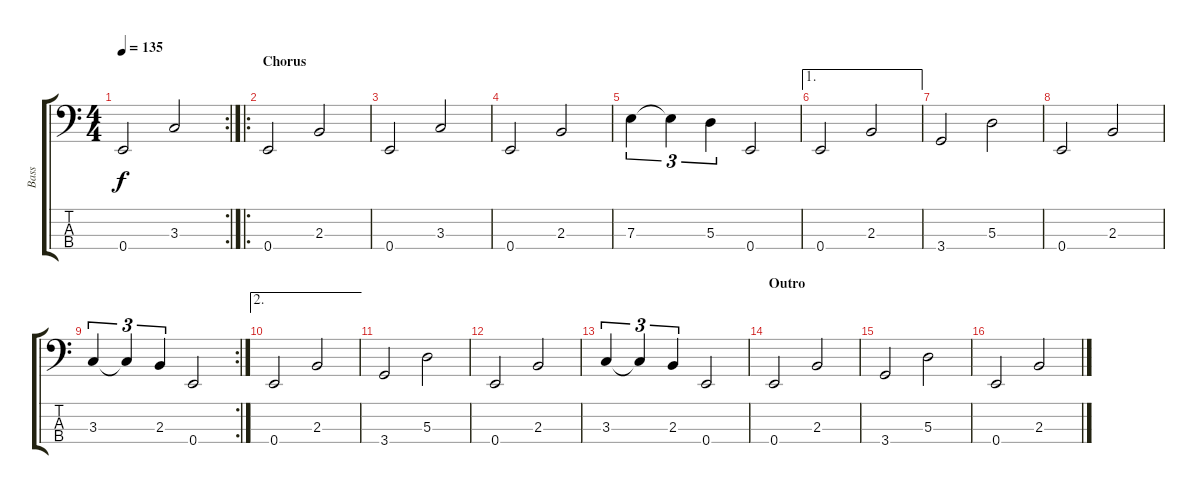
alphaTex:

\track ("Bass" "Bass") {instrument acousticguitarnylon}
\staff {score tabs}
\tuning (G2 D2 A1 E1) {hide}
\rc 2
\ts (4 4)
\tempo 135
\clef f4
\ks c
0.4.2{dy f} 3.3.2 |
\ro
\section ("" "Chorus")
0.4.2 2.3.2 |
0.4.2 3.3.2 |
0.4.2 2.3.2 |
7.3.4{tu (3 2)} 7.3{t}.4{tu (3 2)} 5.3.4{tu (3 2)} 0.4.2 |
\ae 1
0.4.2 2.3.2 |
3.4.2 5.3.2 |
0.4.2 2.3.2 |
\rc 2
3.3.4{tu (3 2)} 3.3{t}.4{tu (3 2)} 2.3.4{tu (3 2)} 0.4.2 |
\ae 2
0.4.2 2.3.2 |
3.4.2 5.3.2 |
0.4.2 2.3.2 |
3.3.4{tu (3 2)} 3.3{t}.4{tu (3 2)} 2.3.4{tu (3 2)} 0.4.2 |
\section ("" "Outro")
0.4.2 2.3.2 |
3.4.2 5.3.2 |
0.4.2 2.3.2
